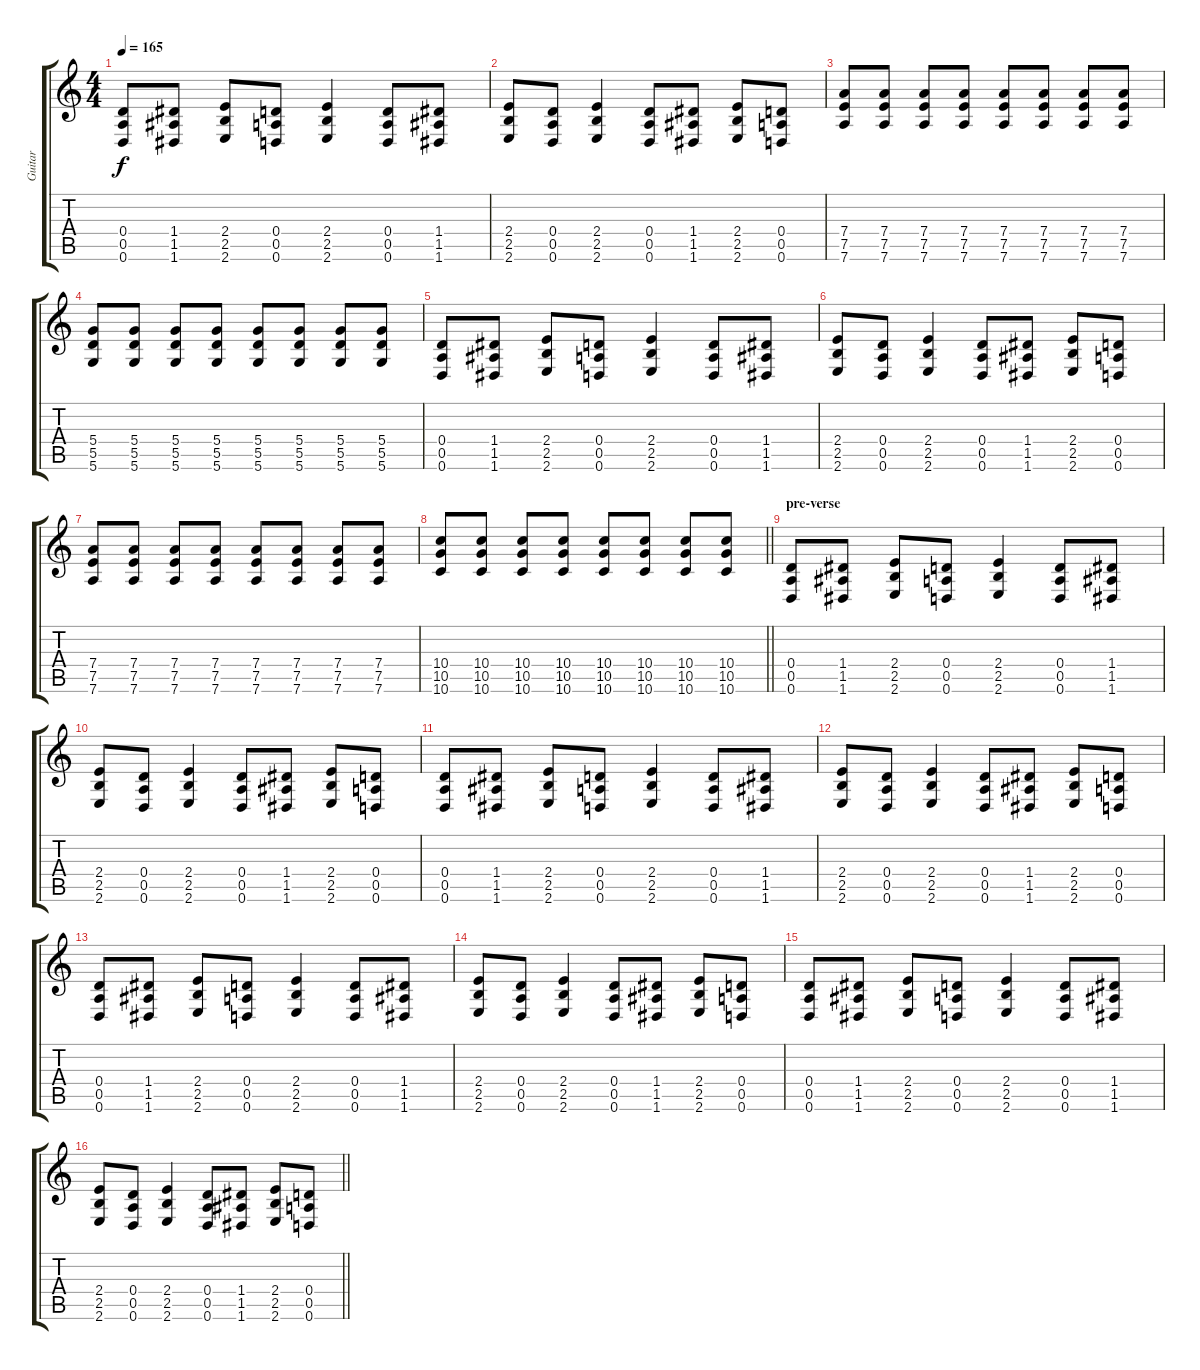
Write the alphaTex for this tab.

\track ("Guitar" "Guitar") {instrument distortionguitar}
\staff {score tabs}
\tuning (E4 B3 G3 D3 A2 D2) {hide}
\ts (4 4)
\tempo 165
\clef g2
\ks c
(0.4 0.5 0.6).8{dy f} (1.4 1.5 1.6).8 (2.4 2.5 2.6).8 (0.4 0.5 0.6).8 (2.4 2.5 2.6).4 (0.4 0.5 0.6).8 (1.4 1.5 1.6).8 |
(2.4 2.5 2.6).8 (0.4 0.5 0.6).8 (2.4 2.5 2.6).4 (0.4 0.5 0.6).8 (1.4 1.5 1.6).8 (2.4 2.5 2.6).8 (0.4 0.5 0.6).8 |
(7.4 7.5 7.6).8 (7.4 7.5 7.6).8 (7.4 7.5 7.6).8 (7.4 7.5 7.6).8 (7.4 7.5 7.6).8 (7.4 7.5 7.6).8 (7.4 7.5 7.6).8 (7.4 7.5 7.6).8 |
(5.4 5.5 5.6).8 (5.4 5.5 5.6).8 (5.4 5.5 5.6).8 (5.4 5.5 5.6).8 (5.4 5.5 5.6).8 (5.4 5.5 5.6).8 (5.4 5.5 5.6).8 (5.4 5.5 5.6).8 |
(0.4 0.5 0.6).8 (1.4 1.5 1.6).8 (2.4 2.5 2.6).8 (0.4 0.5 0.6).8 (2.4 2.5 2.6).4 (0.4 0.5 0.6).8 (1.4 1.5 1.6).8 |
(2.4 2.5 2.6).8 (0.4 0.5 0.6).8 (2.4 2.5 2.6).4 (0.4 0.5 0.6).8 (1.4 1.5 1.6).8 (2.4 2.5 2.6).8 (0.4 0.5 0.6).8 |
(7.4 7.5 7.6).8 (7.4 7.5 7.6).8 (7.4 7.5 7.6).8 (7.4 7.5 7.6).8 (7.4 7.5 7.6).8 (7.4 7.5 7.6).8 (7.4 7.5 7.6).8 (7.4 7.5 7.6).8 |
\barLineRight lightlight
(10.4 10.5 10.6).8 (10.4 10.5 10.6).8 (10.4 10.5 10.6).8 (10.4 10.5 10.6).8 (10.4 10.5 10.6).8 (10.4 10.5 10.6).8 (10.4 10.5 10.6).8 (10.4 10.5 10.6).8 |
\section ("" "pre-verse")
(0.4 0.5 0.6).8 (1.4 1.5 1.6).8 (2.4 2.5 2.6).8 (0.4 0.5 0.6).8 (2.4 2.5 2.6).4 (0.4 0.5 0.6).8 (1.4 1.5 1.6).8 |
(2.4 2.5 2.6).8 (0.4 0.5 0.6).8 (2.4 2.5 2.6).4 (0.4 0.5 0.6).8 (1.4 1.5 1.6).8 (2.4 2.5 2.6).8 (0.4 0.5 0.6).8 |
(0.4 0.5 0.6).8 (1.4 1.5 1.6).8 (2.4 2.5 2.6).8 (0.4 0.5 0.6).8 (2.4 2.5 2.6).4 (0.4 0.5 0.6).8 (1.4 1.5 1.6).8 |
(2.4 2.5 2.6).8 (0.4 0.5 0.6).8 (2.4 2.5 2.6).4 (0.4 0.5 0.6).8 (1.4 1.5 1.6).8 (2.4 2.5 2.6).8 (0.4 0.5 0.6).8 |
(0.4 0.5 0.6).8 (1.4 1.5 1.6).8 (2.4 2.5 2.6).8 (0.4 0.5 0.6).8 (2.4 2.5 2.6).4 (0.4 0.5 0.6).8 (1.4 1.5 1.6).8 |
(2.4 2.5 2.6).8 (0.4 0.5 0.6).8 (2.4 2.5 2.6).4 (0.4 0.5 0.6).8 (1.4 1.5 1.6).8 (2.4 2.5 2.6).8 (0.4 0.5 0.6).8 |
(0.4 0.5 0.6).8 (1.4 1.5 1.6).8 (2.4 2.5 2.6).8 (0.4 0.5 0.6).8 (2.4 2.5 2.6).4 (0.4 0.5 0.6).8 (1.4 1.5 1.6).8 |
\barLineRight lightlight
(2.4 2.5 2.6).8 (0.4 0.5 0.6).8 (2.4 2.5 2.6).4 (0.4 0.5 0.6).8 (1.4 1.5 1.6).8 (2.4 2.5 2.6).8 (0.4 0.5 0.6).8
